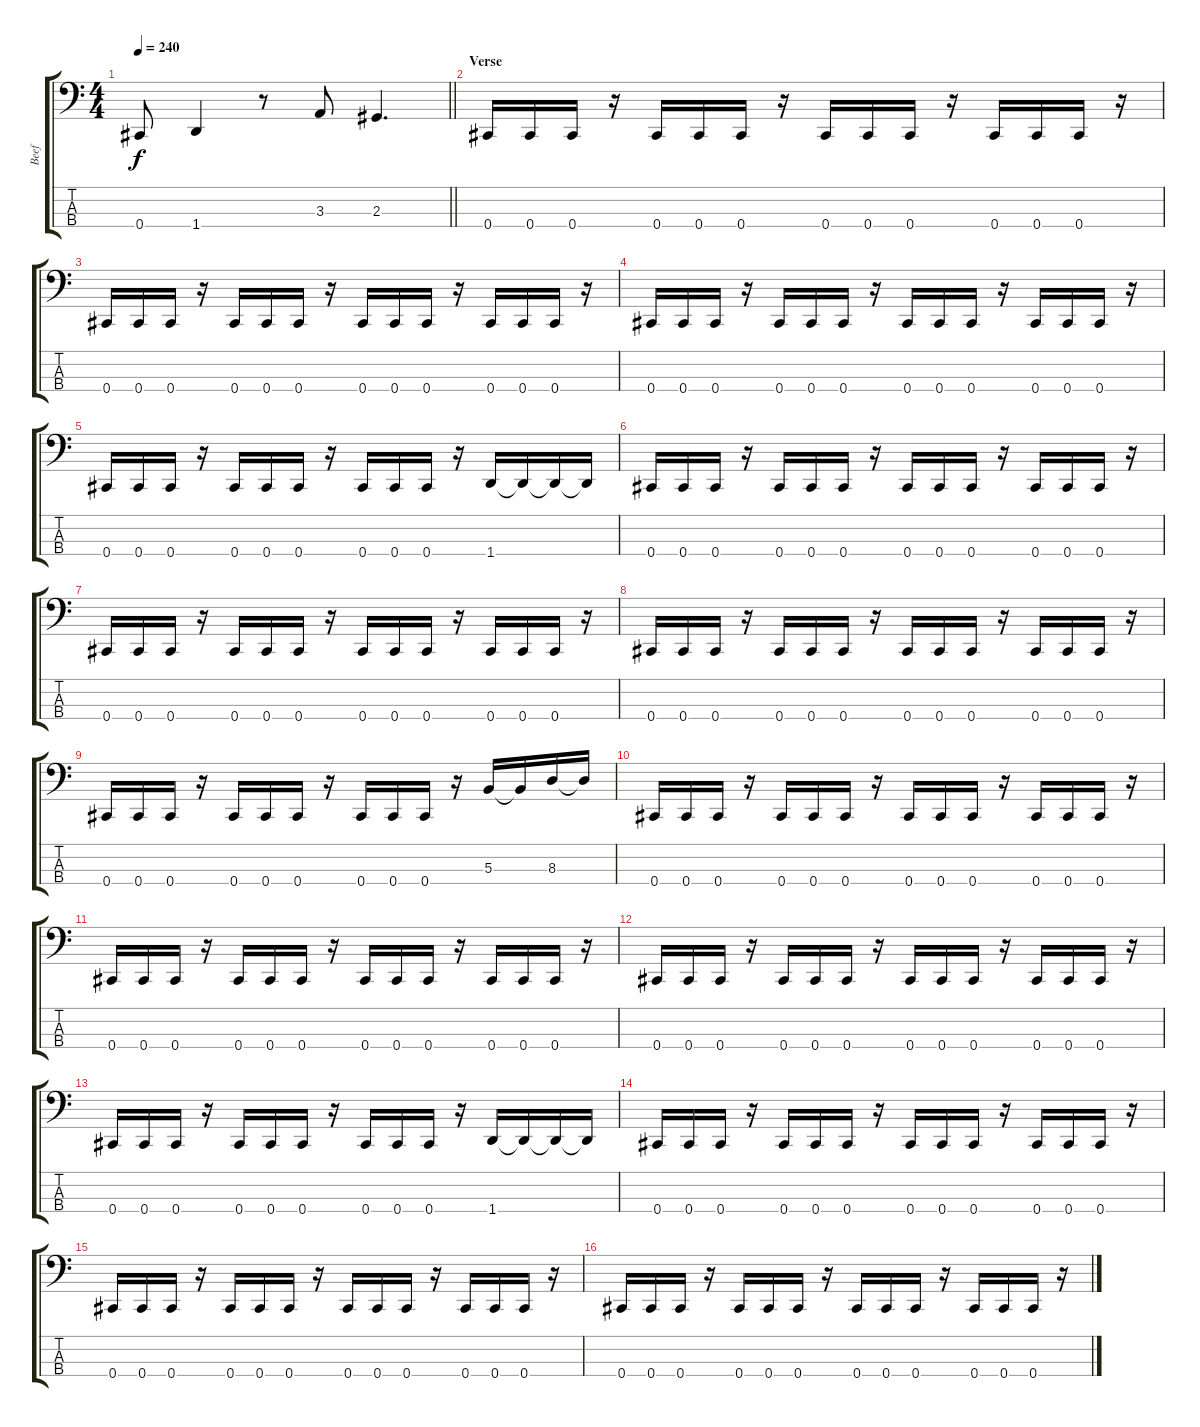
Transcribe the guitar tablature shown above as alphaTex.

\track ("Beef" "Beef") {instrument electricbassfinger}
\staff {score tabs}
\tuning (E2 B1 Gb1 Db1) {hide}
\ts (4 4)
\tempo 240
\clef f4
\barLineRight lightlight
\ks c
0.4.8{dy f} 1.4.4 r.8 3.3.8 2.3.4{d} |
\section ("" "Verse")
0.4.16 0.4.16 0.4.16 r.16 0.4.16 0.4.16 0.4.16 r.16 0.4.16 0.4.16 0.4.16 r.16 0.4.16 0.4.16 0.4.16 r.16 |
0.4.16 0.4.16 0.4.16 r.16 0.4.16 0.4.16 0.4.16 r.16 0.4.16 0.4.16 0.4.16 r.16 0.4.16 0.4.16 0.4.16 r.16 |
0.4.16 0.4.16 0.4.16 r.16 0.4.16 0.4.16 0.4.16 r.16 0.4.16 0.4.16 0.4.16 r.16 0.4.16 0.4.16 0.4.16 r.16 |
0.4.16 0.4.16 0.4.16 r.16 0.4.16 0.4.16 0.4.16 r.16 0.4.16 0.4.16 0.4.16 r.16 1.4.16 1.4{t}.16 1.4{t}.16 1.4{t}.16 |
0.4.16 0.4.16 0.4.16 r.16 0.4.16 0.4.16 0.4.16 r.16 0.4.16 0.4.16 0.4.16 r.16 0.4.16 0.4.16 0.4.16 r.16 |
0.4.16 0.4.16 0.4.16 r.16 0.4.16 0.4.16 0.4.16 r.16 0.4.16 0.4.16 0.4.16 r.16 0.4.16 0.4.16 0.4.16 r.16 |
0.4.16 0.4.16 0.4.16 r.16 0.4.16 0.4.16 0.4.16 r.16 0.4.16 0.4.16 0.4.16 r.16 0.4.16 0.4.16 0.4.16 r.16 |
0.4.16 0.4.16 0.4.16 r.16 0.4.16 0.4.16 0.4.16 r.16 0.4.16 0.4.16 0.4.16 r.16 5.3.16 5.3{t}.16 8.3.16 8.3{t}.16 |
0.4.16 0.4.16 0.4.16 r.16 0.4.16 0.4.16 0.4.16 r.16 0.4.16 0.4.16 0.4.16 r.16 0.4.16 0.4.16 0.4.16 r.16 |
0.4.16 0.4.16 0.4.16 r.16 0.4.16 0.4.16 0.4.16 r.16 0.4.16 0.4.16 0.4.16 r.16 0.4.16 0.4.16 0.4.16 r.16 |
0.4.16 0.4.16 0.4.16 r.16 0.4.16 0.4.16 0.4.16 r.16 0.4.16 0.4.16 0.4.16 r.16 0.4.16 0.4.16 0.4.16 r.16 |
0.4.16 0.4.16 0.4.16 r.16 0.4.16 0.4.16 0.4.16 r.16 0.4.16 0.4.16 0.4.16 r.16 1.4.16 1.4{t}.16 1.4{t}.16 1.4{t}.16 |
0.4.16 0.4.16 0.4.16 r.16 0.4.16 0.4.16 0.4.16 r.16 0.4.16 0.4.16 0.4.16 r.16 0.4.16 0.4.16 0.4.16 r.16 |
0.4.16 0.4.16 0.4.16 r.16 0.4.16 0.4.16 0.4.16 r.16 0.4.16 0.4.16 0.4.16 r.16 0.4.16 0.4.16 0.4.16 r.16 |
0.4.16 0.4.16 0.4.16 r.16 0.4.16 0.4.16 0.4.16 r.16 0.4.16 0.4.16 0.4.16 r.16 0.4.16 0.4.16 0.4.16 r.16
